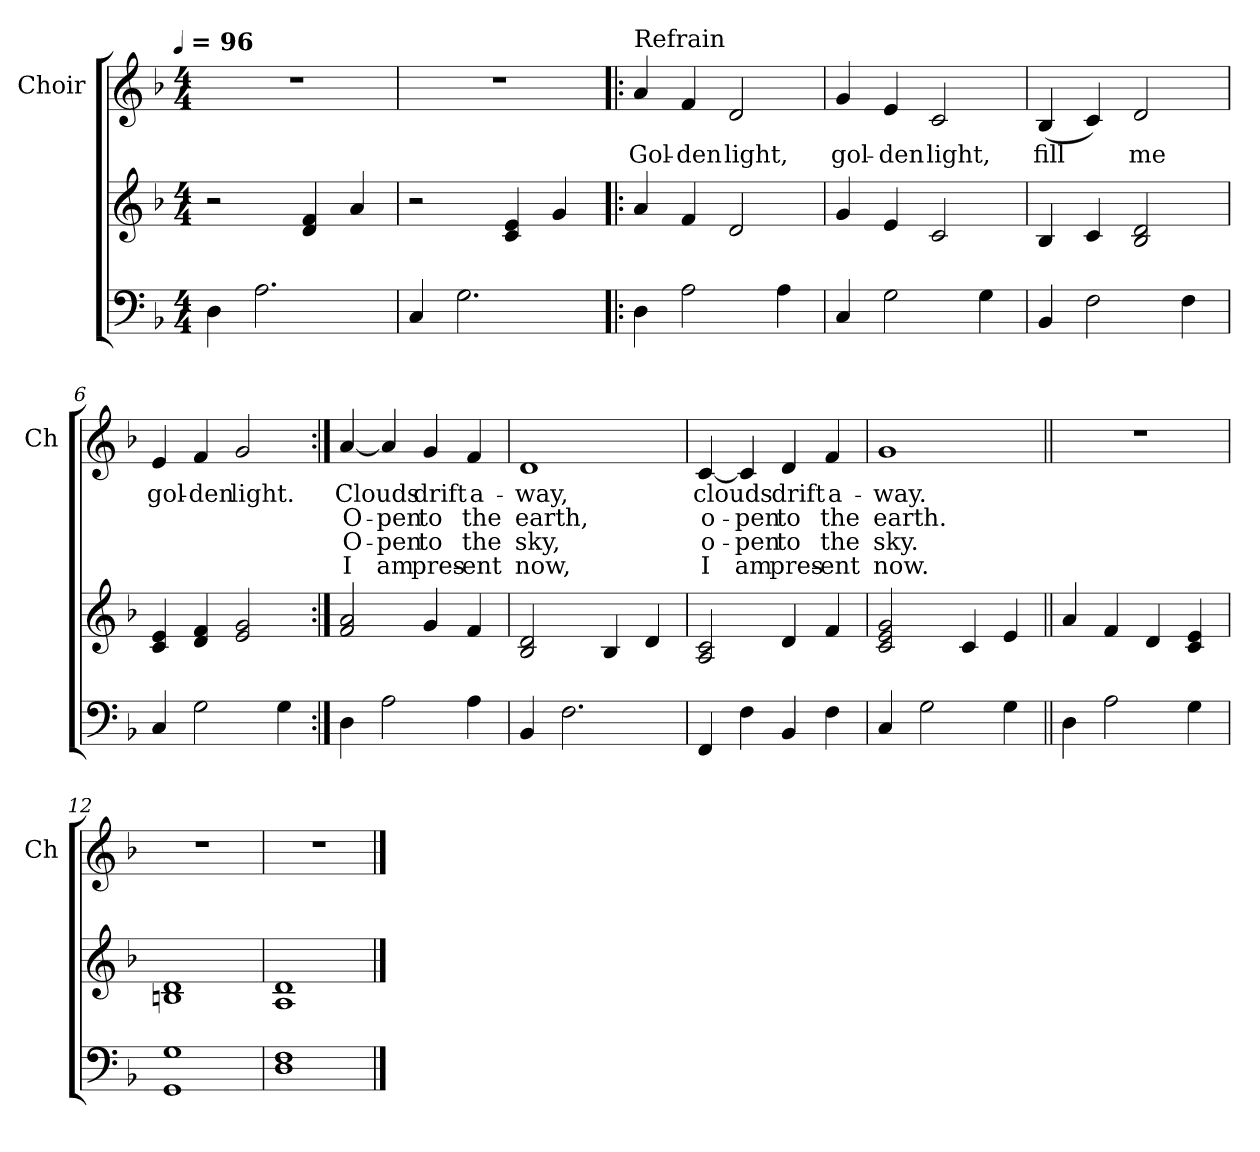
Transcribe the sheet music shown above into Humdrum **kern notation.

**kern	**kern	**kern	**text	**text	**text	**text
*part2	*part2	*part1	*part1	*part1	*part1	*part1
*staff3	*staff2	*staff1	*staff1	*staff1	*staff1	*staff1
*	*	*I"Choir	*	*	*	*
*	*	*I'Ch	*	*	*	*
*clefF4	*clefG2	*clefG2	*	*	*	*
*k[b-]	*k[b-]	*k[b-]	*	*	*	*
!!LO:TX:omd:t=[quarter] = 96
*M4/4	*M4/4	*M4/4	*	*	*	*
*MM96	*MM96	*MM96	*	*	*	*
=1	=1	=1	=1	=1	=1	=1
4D	2r	1r	.	.	.	.
2.A	.	.	.	.	.	.
.	4d 4f	.	.	.	.	.
.	4a	.	.	.	.	.
=2	=2	=2	=2	=2	=2	=2
4C	2r	1r	.	.	.	.
2.G	.	.	.	.	.	.
.	4c 4e	.	.	.	.	.
.	4g	.	.	.	.	.
=3!|:	=3!|:	=3!|:	=3!|:	=3!|:	=3!|:	=3!|:
!	!	!LO:TX:t=Refrain	!	!	!	!
4D	4a	4a	Gol-	.	.	.
2A	4f	4f	-den	.	.	.
.	2d	2d	light,	.	.	.
4A	.	.	.	.	.	.
=4	=4	=4	=4	=4	=4	=4
4C	4g	4g	gol-	.	.	.
2G	4e	4e	-den	.	.	.
.	2c	2c	light,	.	.	.
4G	.	.	.	.	.	.
=5	=5	=5	=5	=5	=5	=5
4BB-	4B-	(4B-	fill	.	.	.
2F	4c	4c)	.	.	.	.
.	2B- 2d	2d	-me	.	.	.
4F	.	.	.	.	.	.
=6	=6	=6	=6	=6	=6	=6
4C	4c 4e	4e	gol-	.	.	.
2G	4d 4f	4f	-den	.	.	.
.	2e 2g	2g	light.	.	.	.
4G	.	.	.	.	.	.
!!LO:LB:g=z
=7:|!	=7:|!	=7:|!	=7:|!	=7:|!	=7:|!	=7:|!
4D	2f 2a	[4a	Clouds	O-	O-	I
2A	.	4a]	.	-pen	-pen	am
.	4g	4g	drift	to	to	pres-
4A	4f	4f	a-	the	the	-ent
=8	=8	=8	=8	=8	=8	=8
4BB-	2B- 2d	1d	-way,	earth,	sky,	now,
2.F	.	.	.	.	.	.
.	4B-	.	.	.	.	.
.	4d	.	.	.	.	.
=9	=9	=9	=9	=9	=9	=9
4FF	2A 2c	[4c	clouds	o-	o-	I
4F	.	4c]	.	-pen	-pen	am
4BB-	4d	4d	drift	to	to	pres-
4F	4f	4f	a-	the	the	-ent
=10	=10	=10	=10	=10	=10	=10
4C	2c 2e 2g	1g	-way.	earth.	sky.	now.
2G	.	.	.	.	.	.
.	4c	.	.	.	.	.
4G	4e	.	.	.	.	.
!!LO:LB:g=z
=11||	=11||	=11||	=11||	=11||	=11||	=11||
4D	4a	1r	.	.	.	.
2A	4f	.	.	.	.	.
.	4d	.	.	.	.	.
4G	4c 4e	.	.	.	.	.
=12	=12	=12	=12	=12	=12	=12
1GG 1G	1Bn 1d	1r	.	.	.	.
=13	=13	=13	=13	=13	=13	=13
1D 1F	1A 1d	1r	.	.	.	.
==	==	==	==	==	==	==
*-	*-	*-	*-	*-	*-	*-
